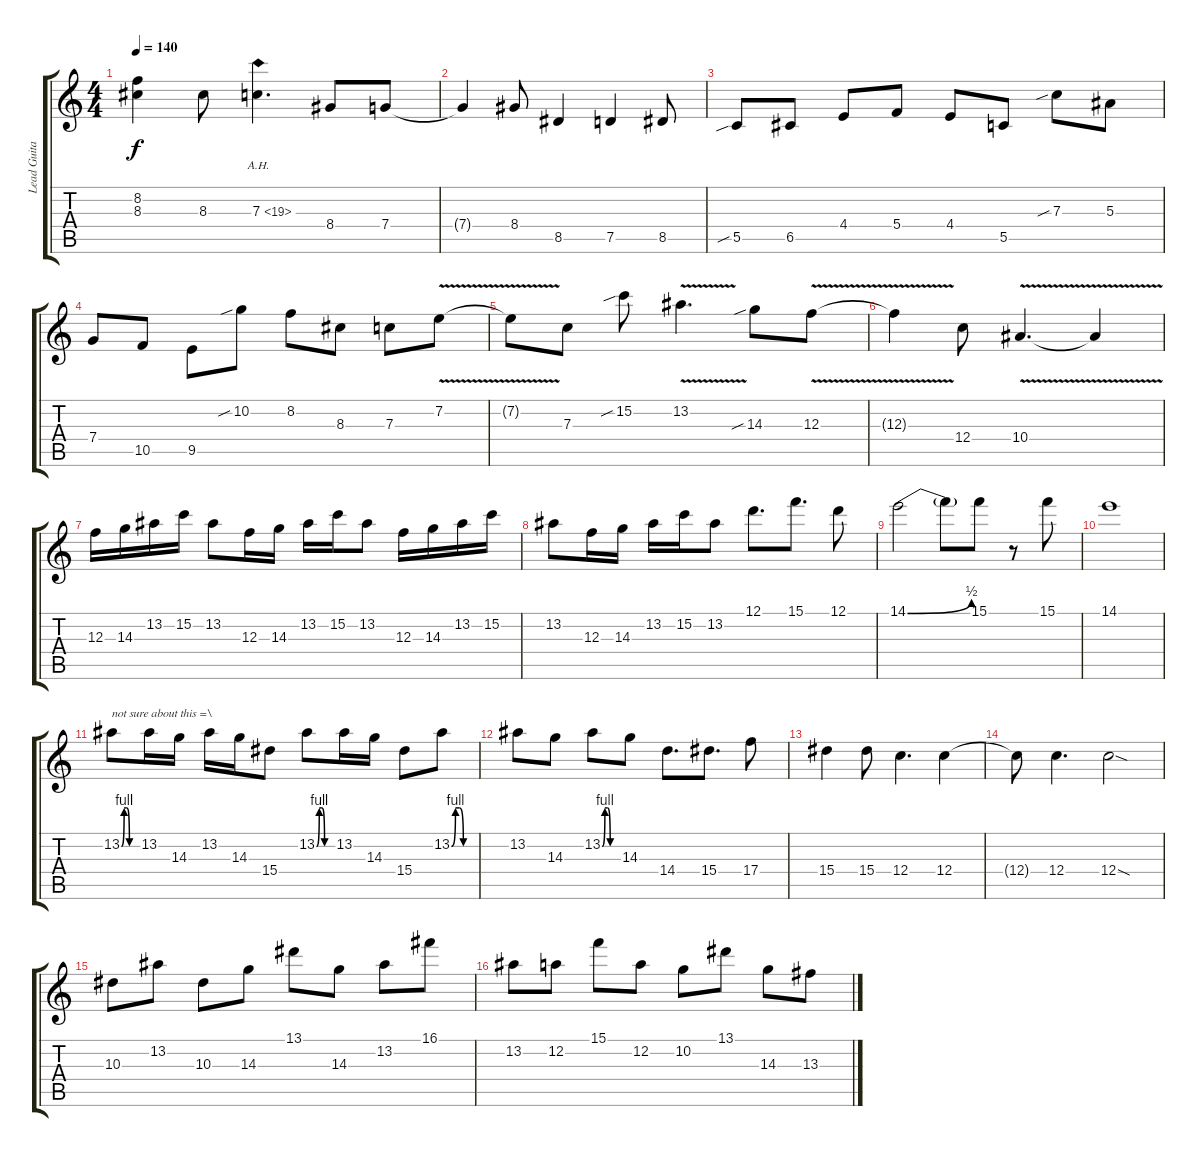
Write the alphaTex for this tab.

\track ("Lead Guitar" "Lead Guita") {instrument distortionguitar}
\staff {score tabs}
\tuning (D4 A3 F3 C3 G2 C2) {hide}
\ts (4 4)
\tempo 140
\clef g2
\ks c
(8.2{t} 8.3{t}).4{dy f} 8.3.8 7.3{ah 12}.4{d} 8.4.8 7.4.8 |
7.4{t}.4 8.4.8 8.5.4 7.5.4 8.5.8 |
5.5{sib}.8 6.5.8 4.4.8 5.4.8 4.4.8 5.5.8 7.3{sib}.8 5.3.8 |
7.4.8 10.5.8 9.5.8 10.2{sib}.8 8.2.8 8.3.8 7.3.8 7.2{v}.8 |
7.2{t}.8 7.3.8 15.2{sib}.8 13.2{v}.4{d} 14.3{sib}.8 12.3{v}.8 |
12.3{t}.4 12.4.8 10.4{v}.4{d} 10.4{t}.4 |
12.3.16 14.3.16 13.2.16 15.2.16 13.2.8 12.3.16 14.3.16 13.2.16 15.2.16 13.2.8 12.3.16 14.3.16 13.2.16 15.2.16 |
13.2.8 12.3.16 14.3.16 13.2.16 15.2.16 13.2.8 12.1.8{d} 15.1.8{d} 12.1.8 |
14.1{be (bend 0 0 60 2)}.2 14.1{t}.8 15.1.8 r.8 15.1.8 |
14.1.1 |
13.2{be (custom 0 0 10 4 20 4 30 0 60 0)}.8{txt "not sure about this =\\"} 13.2.16 14.3.16 13.2.16 14.3.16 15.4.8 13.2{be (custom 0 0 10 4 20 4 30 0 60 0)}.8 13.2.16 14.3.16 15.4.8 13.2{be (custom 0 0 10 4 20 4 30 0 60 0)}.8 |
13.2.8 14.3.8 13.2{be (custom 0 0 10 4 20 4 30 0 60 0)}.8 14.3.8 14.4.8{d} 15.4.8{d} 17.4.8 |
15.4.4 15.4.8 12.4.4{d} 12.4.4 |
12.4{t}.8 12.4.4{d} 12.4{sod}.2 |
10.3.8 13.2.8 10.3.8 14.3.8 13.1.8 14.3.8 13.2.8 16.1.8 |
13.2.8 12.2.8 15.1.8 12.2.8 10.2.8 13.1.8 14.3.8 13.3.8
